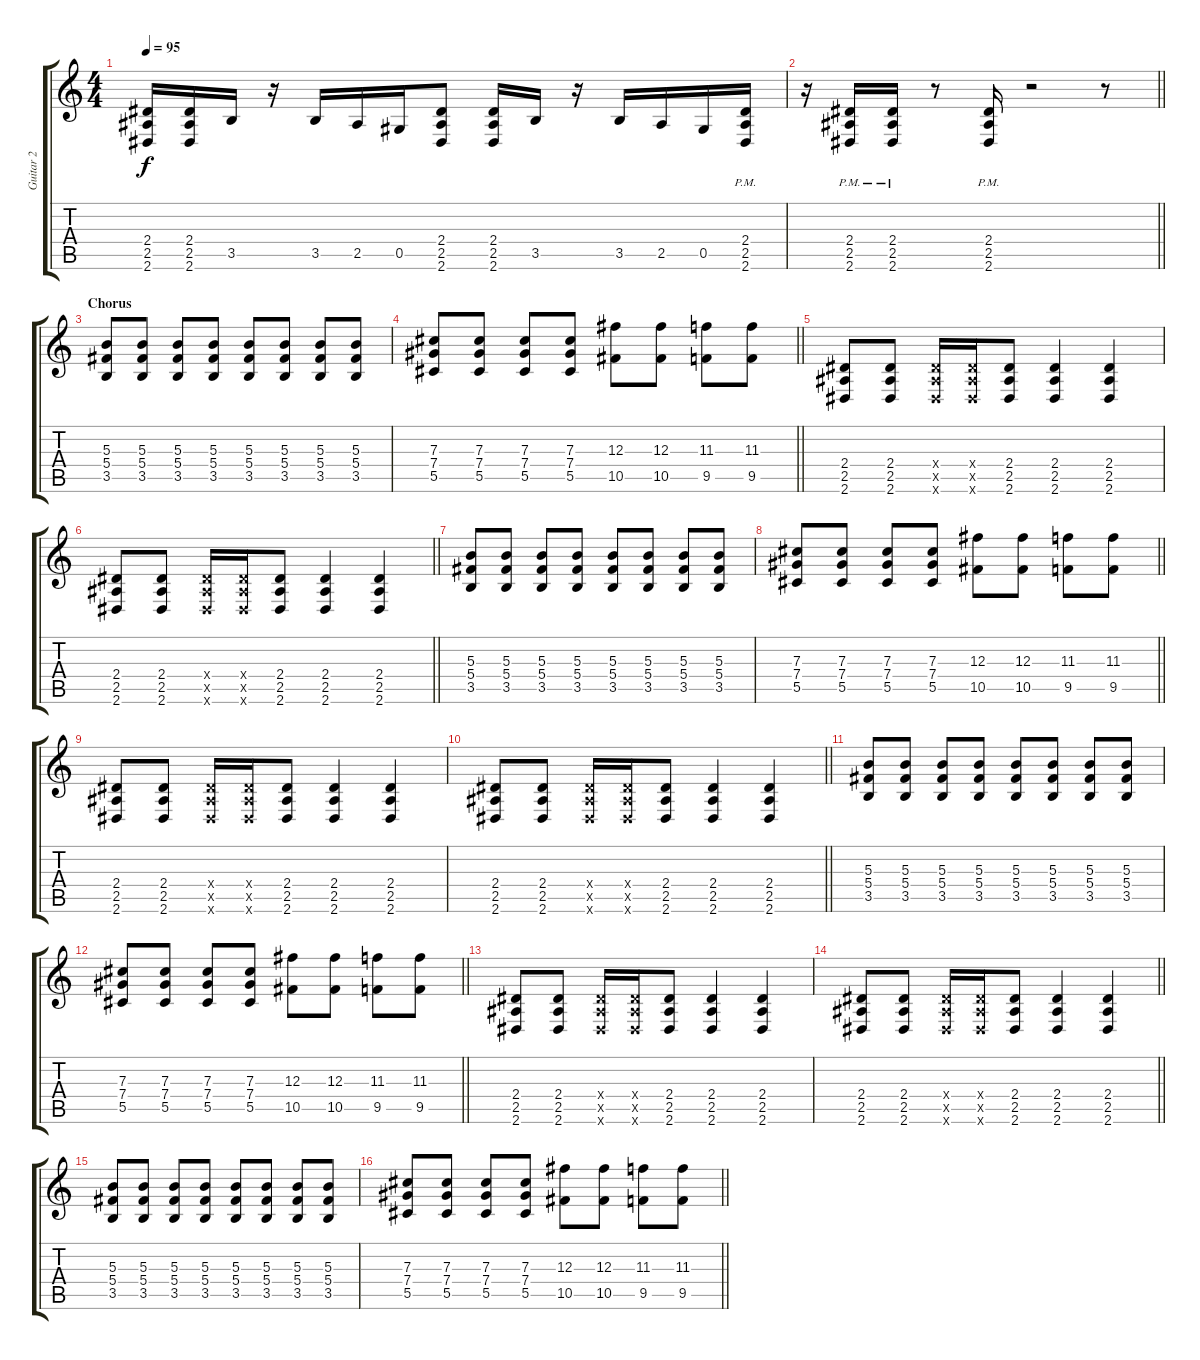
\track ("Guitar 2" "Guitar 2") {instrument distortionguitar}
\staff {score tabs}
\tuning (Eb4 Bb3 Gb3 Db3 Ab2 Db2) {hide}
\ts (4 4)
\tempo 95
\clef g2
\ks c
(2.4{t} 2.5{t} 2.6{t}).16{dy f} (2.4 2.5 2.6).16 3.5.16 r.16 3.5.16 2.5.16 0.5.16 (2.4 2.5 2.6).8 (2.4 2.5 2.6).16 3.5.16 r.16 3.5.16 2.5.16 0.5.16 (2.4{pm} 2.5{pm} 2.6{pm}).16 |
\barLineRight lightlight
r.16 (2.4{pm} 2.5{pm} 2.6{pm}).16 (2.4{pm} 2.5{pm} 2.6{pm}).16 r.8 (2.4{pm} 2.5{pm} 2.6{pm}).16 r.2 r.8 |
\section ("" "Chorus")
(5.3 5.4 3.5).8 (5.3 5.4 3.5).8 (5.3 5.4 3.5).8 (5.3 5.4 3.5).8 (5.3 5.4 3.5).8 (5.3 5.4 3.5).8 (5.3 5.4 3.5).8 (5.3 5.4 3.5).8 |
\barLineRight lightlight
(7.3 7.4 5.5).8 (7.3 7.4 5.5).8 (7.3 7.4 5.5).8 (7.3 7.4 5.5).8 (12.3 10.5).8 (12.3 10.5).8 (11.3 9.5).8 (11.3 9.5).8 |
(2.4 2.5 2.6).8 (2.4 2.5 2.6).8 (2.4{x} 2.5{x} 2.6{x}).16 (2.4{x} 2.5{x} 2.6{x}).16 (2.4 2.5 2.6).8 (2.4 2.5 2.6).4 (2.4 2.5 2.6).4 |
\barLineRight lightlight
(2.4 2.5 2.6).8 (2.4 2.5 2.6).8 (2.4{x} 2.5{x} 2.6{x}).16 (2.4{x} 2.5{x} 2.6{x}).16 (2.4 2.5 2.6).8 (2.4 2.5 2.6).4 (2.4 2.5 2.6).4 |
(5.3 5.4 3.5).8 (5.3 5.4 3.5).8 (5.3 5.4 3.5).8 (5.3 5.4 3.5).8 (5.3 5.4 3.5).8 (5.3 5.4 3.5).8 (5.3 5.4 3.5).8 (5.3 5.4 3.5).8 |
\barLineRight lightlight
(7.3 7.4 5.5).8 (7.3 7.4 5.5).8 (7.3 7.4 5.5).8 (7.3 7.4 5.5).8 (12.3 10.5).8 (12.3 10.5).8 (11.3 9.5).8 (11.3 9.5).8 |
(2.4 2.5 2.6).8 (2.4 2.5 2.6).8 (2.4{x} 2.5{x} 2.6{x}).16 (2.4{x} 2.5{x} 2.6{x}).16 (2.4 2.5 2.6).8 (2.4 2.5 2.6).4 (2.4 2.5 2.6).4 |
\barLineRight lightlight
(2.4 2.5 2.6).8 (2.4 2.5 2.6).8 (2.4{x} 2.5{x} 2.6{x}).16 (2.4{x} 2.5{x} 2.6{x}).16 (2.4 2.5 2.6).8 (2.4 2.5 2.6).4 (2.4 2.5 2.6).4 |
(5.3 5.4 3.5).8 (5.3 5.4 3.5).8 (5.3 5.4 3.5).8 (5.3 5.4 3.5).8 (5.3 5.4 3.5).8 (5.3 5.4 3.5).8 (5.3 5.4 3.5).8 (5.3 5.4 3.5).8 |
\barLineRight lightlight
(7.3 7.4 5.5).8 (7.3 7.4 5.5).8 (7.3 7.4 5.5).8 (7.3 7.4 5.5).8 (12.3 10.5).8 (12.3 10.5).8 (11.3 9.5).8 (11.3 9.5).8 |
(2.4 2.5 2.6).8 (2.4 2.5 2.6).8 (2.4{x} 2.5{x} 2.6{x}).16 (2.4{x} 2.5{x} 2.6{x}).16 (2.4 2.5 2.6).8 (2.4 2.5 2.6).4 (2.4 2.5 2.6).4 |
\barLineRight lightlight
(2.4 2.5 2.6).8 (2.4 2.5 2.6).8 (2.4{x} 2.5{x} 2.6{x}).16 (2.4{x} 2.5{x} 2.6{x}).16 (2.4 2.5 2.6).8 (2.4 2.5 2.6).4 (2.4 2.5 2.6).4 |
(5.3 5.4 3.5).8 (5.3 5.4 3.5).8 (5.3 5.4 3.5).8 (5.3 5.4 3.5).8 (5.3 5.4 3.5).8 (5.3 5.4 3.5).8 (5.3 5.4 3.5).8 (5.3 5.4 3.5).8 |
\barLineRight lightlight
(7.3 7.4 5.5).8 (7.3 7.4 5.5).8 (7.3 7.4 5.5).8 (7.3 7.4 5.5).8 (12.3 10.5).8 (12.3 10.5).8 (11.3 9.5).8 (11.3 9.5).8
